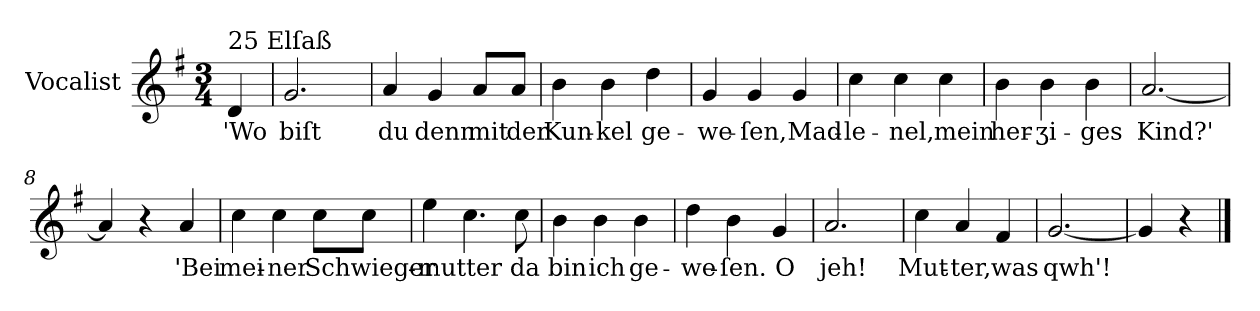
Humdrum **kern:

**kern	**text
*part1	*part1
*staff1	*staff1
*I"Vocalist	*
*k[f#]	*
*G:	*
*M3/4	*
=	=
!LO:TX:a:t=25 Elſaß	!
4d	'Wo
=1	=1
2.g	biſt
=2	=2
4a	du
4g	denn
8aL	mit
8aJ	der
=3	=3
4b	Kun-
4b	-kel
4dd	ge-
=4	=4
4g	-we-
4g	-ſen,
4g	Mad-
=5	=5
4cc	-le-
4cc	-nel,
4cc	mein
=6	=6
4b	her-
4b	-ʒi-
4b	-ges
=7	=7
[2.a	Kind?'
=8	=8
4a]	.
4r	.
4a	'Bei
=9	=9
4cc	mei-
4cc	-ner
8ccL	Schwieger-
8ccJ	.
=10	=10
4ee	-mutter
4.cc	.
8cc	da
=11	=11
4b	bin
4b	ich
4b	ge-
=12	=12
4dd	-we-
4b	-ſen.
4g	O
=13	=13
2.a	jeh!
=14	=14
4cc	Mut-
4a	-ter,
4f#	was
=15	=15
[2.g	qwh'!
=16	=16
4g]	.
4r	.
==	==
*-	*-
